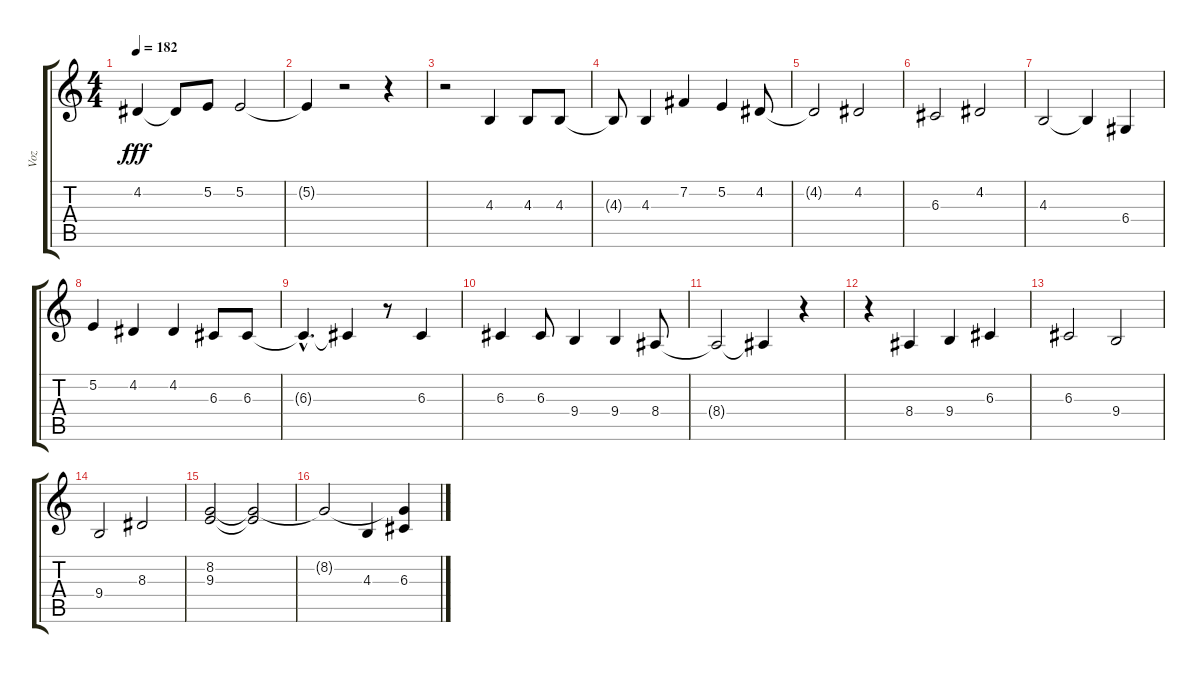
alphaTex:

\track ("Voz" "Voz") {instrument lead1square}
\staff {score tabs}
\tuning (E4 B3 G3 D3 A2 E2) {hide}
\ts (4 4)
\tempo 182
\clef g2
\ks c
4.2.4{dy fff} 4.2{t}.8 5.2.8 5.2.2 |
5.2{t}.4 r.2 r.4 |
r.2 4.3.4 4.3.8 4.3.8 |
4.3{t}.8 4.3.4 7.2.4 5.2.4 4.2.8 |
4.2{t}.2 4.2.2 |
6.3.2 4.2.2 |
4.3.2 4.3{t}.4 6.4.4 |
5.2.4 4.2.4 4.2.4 6.3.8 6.3.8 |
6.3{hac t}.4{d} 6.3{t}.4 r.8 6.3.4 |
6.3.4 6.3.8 9.4.4 9.4.4 8.4.8 |
8.4{t}.2 8.4{t}.4 r.4 |
r.4 8.4.4 9.4.4 6.3.4 |
6.3.2 9.4.2 |
9.4.2 8.3.2 |
(8.2 9.3).2 (8.2{t} 9.3{t}).2 |
8.2{t}.2 4.3.4 (8.2{t} 6.3).4
